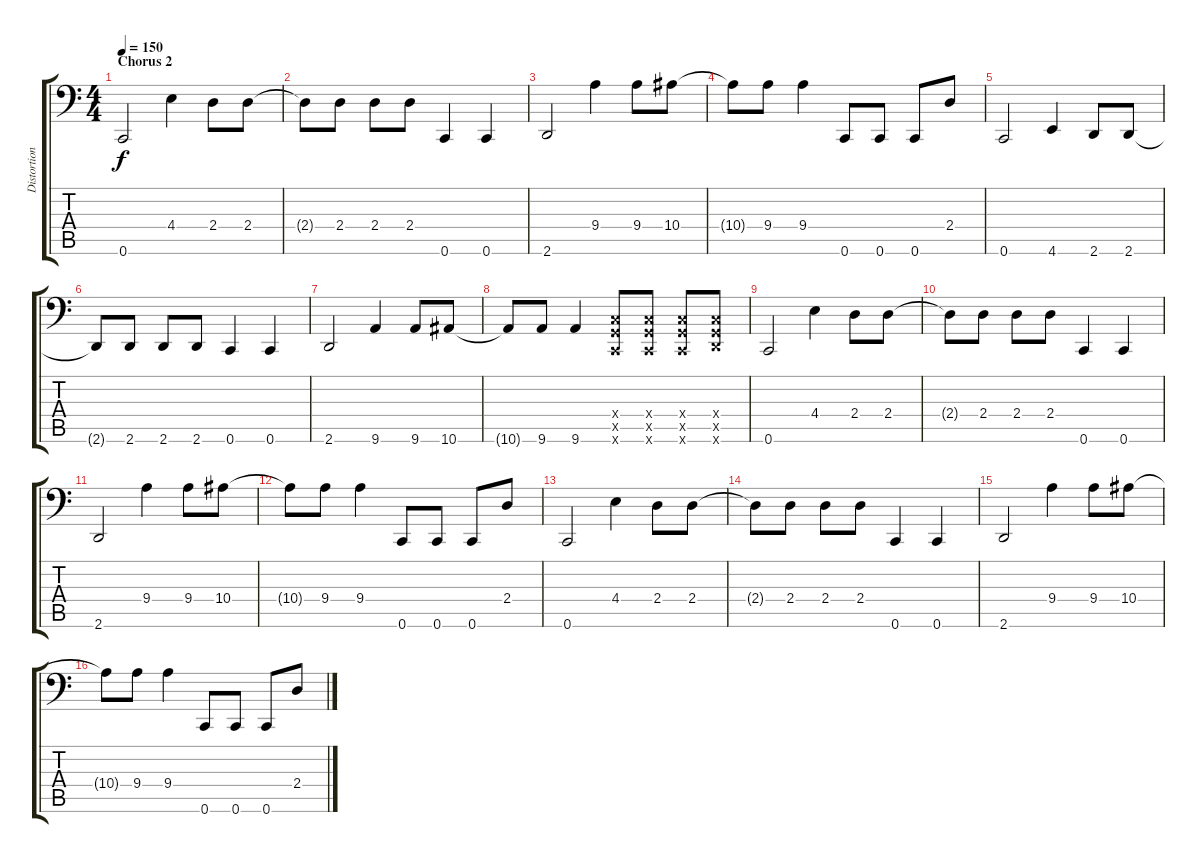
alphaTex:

\track ("Distortion Bass 2" "Distortion") {instrument synthbass1}
\staff {score tabs}
\tuning (D3 A2 F2 C2 G1 C1) {hide}
\ts (4 4)
\section ("" "Chorus 2")
\tempo 150
\clef f4
\ks c
0.6.2{dy f} 4.4.4 2.4.8 2.4.8 |
2.4{t}.8 2.4.8 2.4.8 2.4.8 0.6.4 0.6.4 |
2.6.2 9.4.4 9.4.8 10.4.8 |
10.4{t}.8 9.4.8 9.4.4 0.6.8 0.6.8 0.6.8 2.4.8 |
0.6.2 4.6.4 2.6.8 2.6.8 |
2.6{t}.8 2.6.8 2.6.8 2.6.8 0.6.4 0.6.4 |
2.6.2 9.6.4 9.6.8 10.6.8 |
10.6{t}.8 9.6.8 9.6.4 (0.4{x} 0.5{x} 0.6{x}).8 (0.4{x} 0.5{x} 0.6{x}).8 (0.4{x} 0.5{x} 0.6{x}).8 (0.4{x} 0.5{x} 2.6{x}).8 |
0.6.2 4.4.4 2.4.8 2.4.8 |
2.4{t}.8 2.4.8 2.4.8 2.4.8 0.6.4 0.6.4 |
2.6.2 9.4.4 9.4.8 10.4.8 |
10.4{t}.8 9.4.8 9.4.4 0.6.8 0.6.8 0.6.8 2.4.8 |
0.6.2 4.4.4 2.4.8 2.4.8 |
2.4{t}.8 2.4.8 2.4.8 2.4.8 0.6.4 0.6.4 |
2.6.2 9.4.4 9.4.8 10.4.8 |
10.4{t}.8 9.4.8 9.4.4 0.6.8 0.6.8 0.6.8 2.4.8
